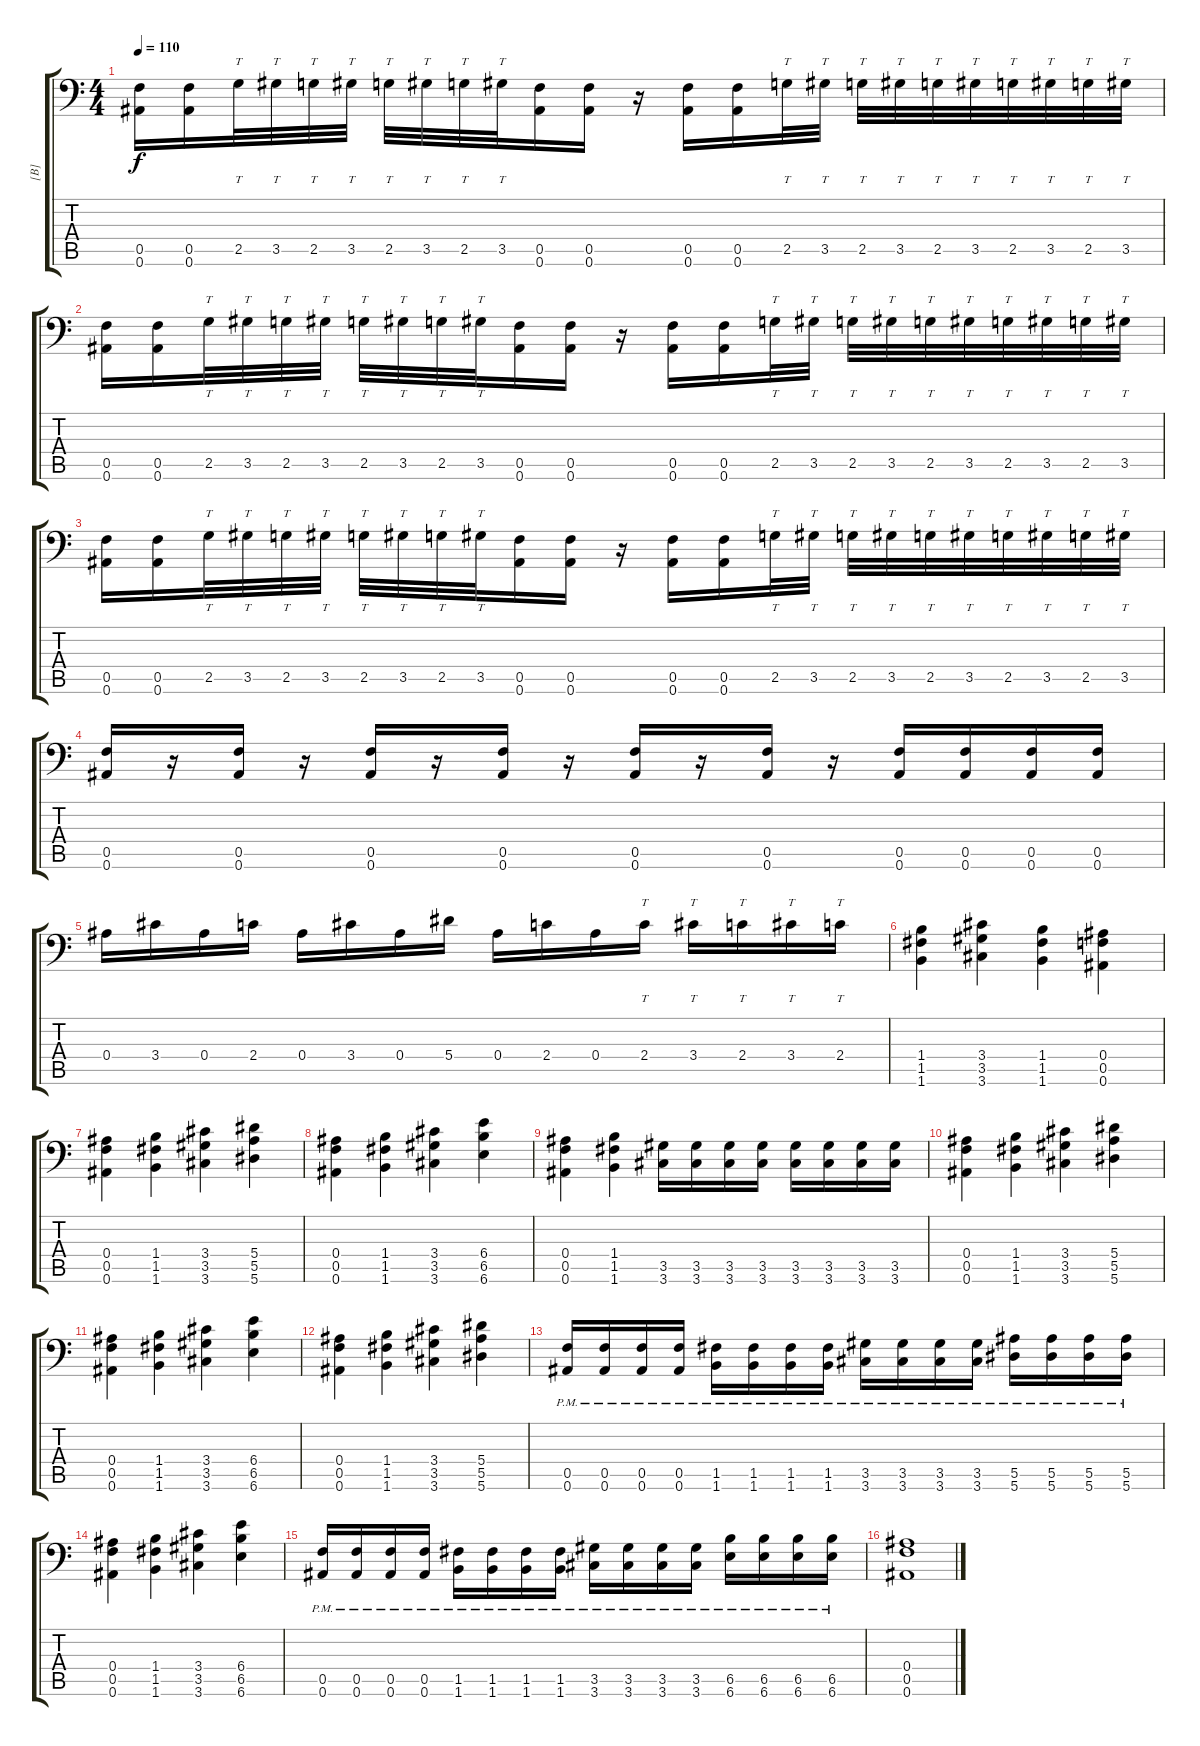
\track ("[B]" "[B]") {instrument distortionguitar}
\staff {score tabs}
\tuning (C4 G3 Eb3 Bb2 F2 Bb1) {hide}
\ts (4 4)
\tempo 110
\clef f4
\ks c
(0.5 0.6).16{dy f} (0.5 0.6).16 2.5.32{tt} 3.5.32{tt} 2.5.32{tt} 3.5.32{tt} 2.5.32{tt} 3.5.32{tt} 2.5.32{tt} 3.5.32{tt} (0.5 0.6).16 (0.5 0.6).16 r.16 (0.5 0.6).16 (0.5 0.6).16 2.5.32{tt} 3.5.32{tt} 2.5.32{tt} 3.5.32{tt} 2.5.32{tt} 3.5.32{tt} 2.5.32{tt} 3.5.32{tt} 2.5.32{tt} 3.5.32{tt} |
(0.5 0.6).16 (0.5 0.6).16 2.5.32{tt} 3.5.32{tt} 2.5.32{tt} 3.5.32{tt} 2.5.32{tt} 3.5.32{tt} 2.5.32{tt} 3.5.32{tt} (0.5 0.6).16 (0.5 0.6).16 r.16 (0.5 0.6).16 (0.5 0.6).16 2.5.32{tt} 3.5.32{tt} 2.5.32{tt} 3.5.32{tt} 2.5.32{tt} 3.5.32{tt} 2.5.32{tt} 3.5.32{tt} 2.5.32{tt} 3.5.32{tt} |
(0.5 0.6).16 (0.5 0.6).16 2.5.32{tt} 3.5.32{tt} 2.5.32{tt} 3.5.32{tt} 2.5.32{tt} 3.5.32{tt} 2.5.32{tt} 3.5.32{tt} (0.5 0.6).16 (0.5 0.6).16 r.16 (0.5 0.6).16 (0.5 0.6).16 2.5.32{tt} 3.5.32{tt} 2.5.32{tt} 3.5.32{tt} 2.5.32{tt} 3.5.32{tt} 2.5.32{tt} 3.5.32{tt} 2.5.32{tt} 3.5.32{tt} |
(0.5 0.6).16 r.16 (0.5 0.6).16 r.16 (0.5 0.6).16 r.16 (0.5 0.6).16 r.16 (0.5 0.6).16 r.16 (0.5 0.6).16 r.16 (0.5 0.6).16 (0.5 0.6).16 (0.5 0.6).16 (0.5 0.6).16 |
0.4.16 3.4.16 0.4.16 2.4.16 0.4.16 3.4.16 0.4.16 5.4.16 0.4.16 2.4.16 0.4.16 2.4.16{tt} 3.4.16{tt} 2.4.16{tt} 3.4.16{tt} 2.4.16{tt} |
(1.4 1.5 1.6).4 (3.4 3.5 3.6).4 (1.4 1.5 1.6).4 (0.4 0.5 0.6).4 |
(0.4 0.5 0.6).4 (1.4 1.5 1.6).4 (3.4 3.5 3.6).4 (5.4 5.5 5.6).4 |
(0.4 0.5 0.6).4 (1.4 1.5 1.6).4 (3.4 3.5 3.6).4 (6.4 6.5 6.6).4 |
(0.4 0.5 0.6).4 (1.4 1.5 1.6).4 (3.5 3.6).16 (3.5 3.6).16 (3.5 3.6).16 (3.5 3.6).16 (3.5 3.6).16 (3.5 3.6).16 (3.5 3.6).16 (3.5 3.6).16 |
(0.4 0.5 0.6).4 (1.4 1.5 1.6).4 (3.4 3.5 3.6).4 (5.4 5.5 5.6).4 |
(0.4 0.5 0.6).4 (1.4 1.5 1.6).4 (3.4 3.5 3.6).4 (6.4 6.5 6.6).4 |
(0.4 0.5 0.6).4 (1.4 1.5 1.6).4 (3.4 3.5 3.6).4 (5.4 5.5 5.6).4 |
(0.5{pm} 0.6{pm}).16 (0.5{pm} 0.6{pm}).16 (0.5{pm} 0.6{pm}).16 (0.5{pm} 0.6{pm}).16 (1.5{pm} 1.6{pm}).16 (1.5{pm} 1.6{pm}).16 (1.5{pm} 1.6{pm}).16 (1.5{pm} 1.6{pm}).16 (3.5{pm} 3.6{pm}).16 (3.5{pm} 3.6{pm}).16 (3.5{pm} 3.6{pm}).16 (3.5{pm} 3.6{pm}).16 (5.5{pm} 5.6{pm}).16 (5.5{pm} 5.6{pm}).16 (5.5{pm} 5.6{pm}).16 (5.5{pm} 5.6{pm}).16 |
(0.4 0.5 0.6).4 (1.4 1.5 1.6).4 (3.4 3.5 3.6).4 (6.4 6.5 6.6).4 |
(0.5{pm} 0.6{pm}).16 (0.5{pm} 0.6{pm}).16 (0.5{pm} 0.6{pm}).16 (0.5{pm} 0.6{pm}).16 (1.5{pm} 1.6{pm}).16 (1.5{pm} 1.6{pm}).16 (1.5{pm} 1.6{pm}).16 (1.5{pm} 1.6{pm}).16 (3.5{pm} 3.6{pm}).16 (3.5{pm} 3.6{pm}).16 (3.5{pm} 3.6{pm}).16 (3.5{pm} 3.6{pm}).16 (6.5{pm} 6.6{pm}).16 (6.5{pm} 6.6{pm}).16 (6.5{pm} 6.6{pm}).16 (6.5{pm} 6.6{pm}).16 |
(0.4 0.5 0.6).1
